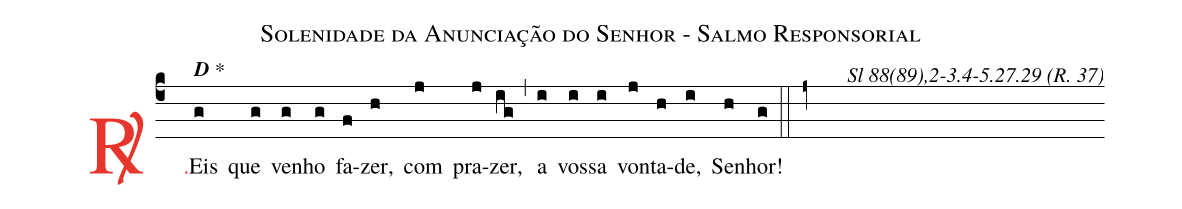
name: Solenidade da Anunciação do Senhor - Salmo Responsorial;
commentary: Sl 88(89),2-3.4-5.27.29 (R. 37);
%%
(c4)

<c><sp>R/</sp>.</c>() Eis<alt>\textbf{D \protect\GreStar}</alt>(g) que(g) ve(g)nho(g) fa(f)zer,(h) com(j) pra(j)zer,(ig) (,)
a(i) vos(i)sa(i) von(j)ta(h)de,(i) Se(h)nhor!(g)

(::)

(j+)
